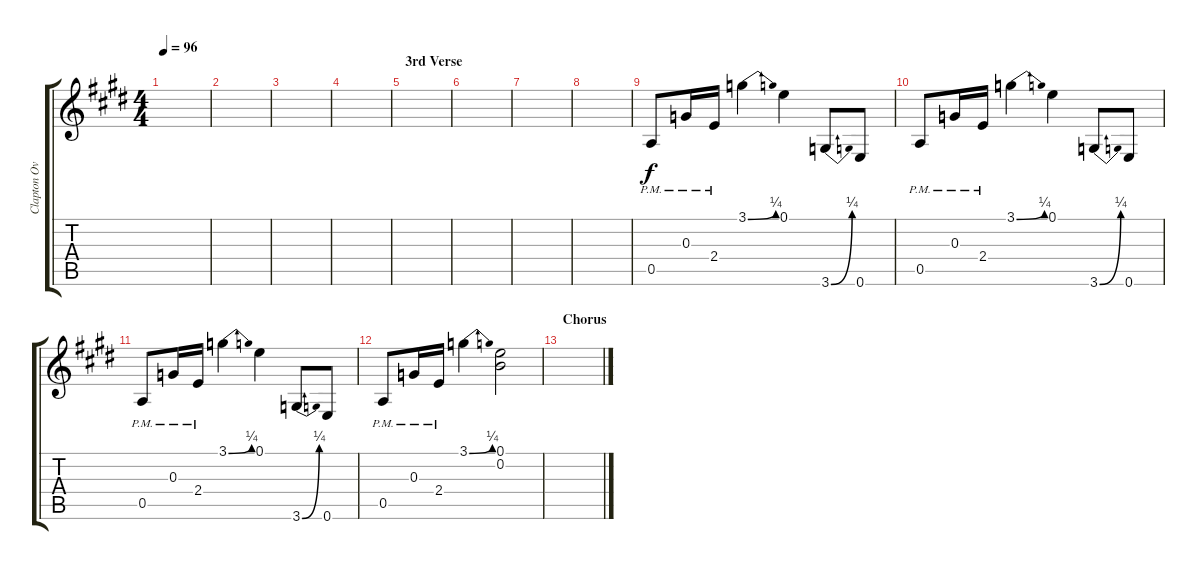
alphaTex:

\track ("Clapton Overdub" "Clapton Ov") {instrument electricguitarjazz}
\staff {score tabs}
\tuning (E4 B3 G3 D3 A2 E2) {hide}
\ts (4 4)
\tempo 96
\clef g2
\ks e
|
|
|
|
\section ("" "3rd Verse")
|
|
|
|
0.5{pm}.8 0.3{pm}.16 2.4{pm}.16 3.1{be (bend 0 0 60 1)}.4 0.1.4 3.6{be (bend 0 0 60 1)}.8 0.6.8 |
0.5{pm}.8 0.3{pm}.16 2.4{pm}.16 3.1{be (bend 0 0 60 1)}.4 0.1.4 3.6{be (bend 0 0 60 1)}.8 0.6.8 |
0.5{pm}.8 0.3{pm}.16 2.4{pm}.16 3.1{be (bend 0 0 60 1)}.4 0.1.4 3.6{be (bend 0 0 60 1)}.8 0.6.8 |
0.5{pm}.8 0.3{pm}.16 2.4{pm}.16 3.1{be (bend 0 0 60 1)}.4 (0.1 0.2).2 |
\section ("" "Chorus")
